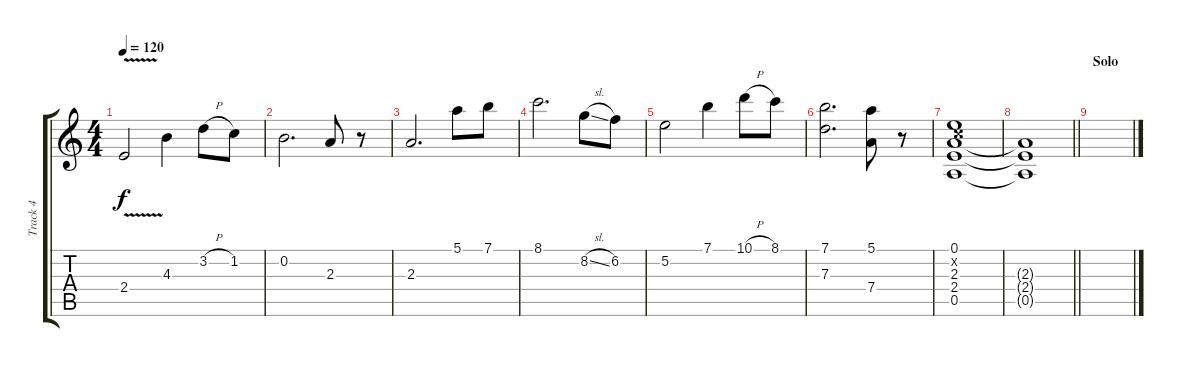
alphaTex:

\track ("Track 4" "Track 4") {instrument overdrivenguitar}
\staff {score tabs}
\tuning (E4 B3 G3 D3 A2 E2) {hide}
\ts (4 4)
\tempo 120
\clef g2
\ks c
2.4{v}.2{dy f} 4.3.4 3.2{h}.8 1.2.8 |
0.2.2{d} 2.3.8 r.8 |
2.3.2{d} 5.1.8 7.1.8 |
8.1.2{d} 8.2{sl}.8 6.2.8 |
5.2.2 7.1.4 10.1{h}.8 8.1.8 |
(7.1 7.3).2{d} (5.1 7.4).8 r.8 |
(0.1 1.2{x} 2.3 2.4 0.5).1 |
\barLineRight lightlight
(2.3{t} 2.4{t} 0.5{t}).1 |
\section ("" "Solo")
